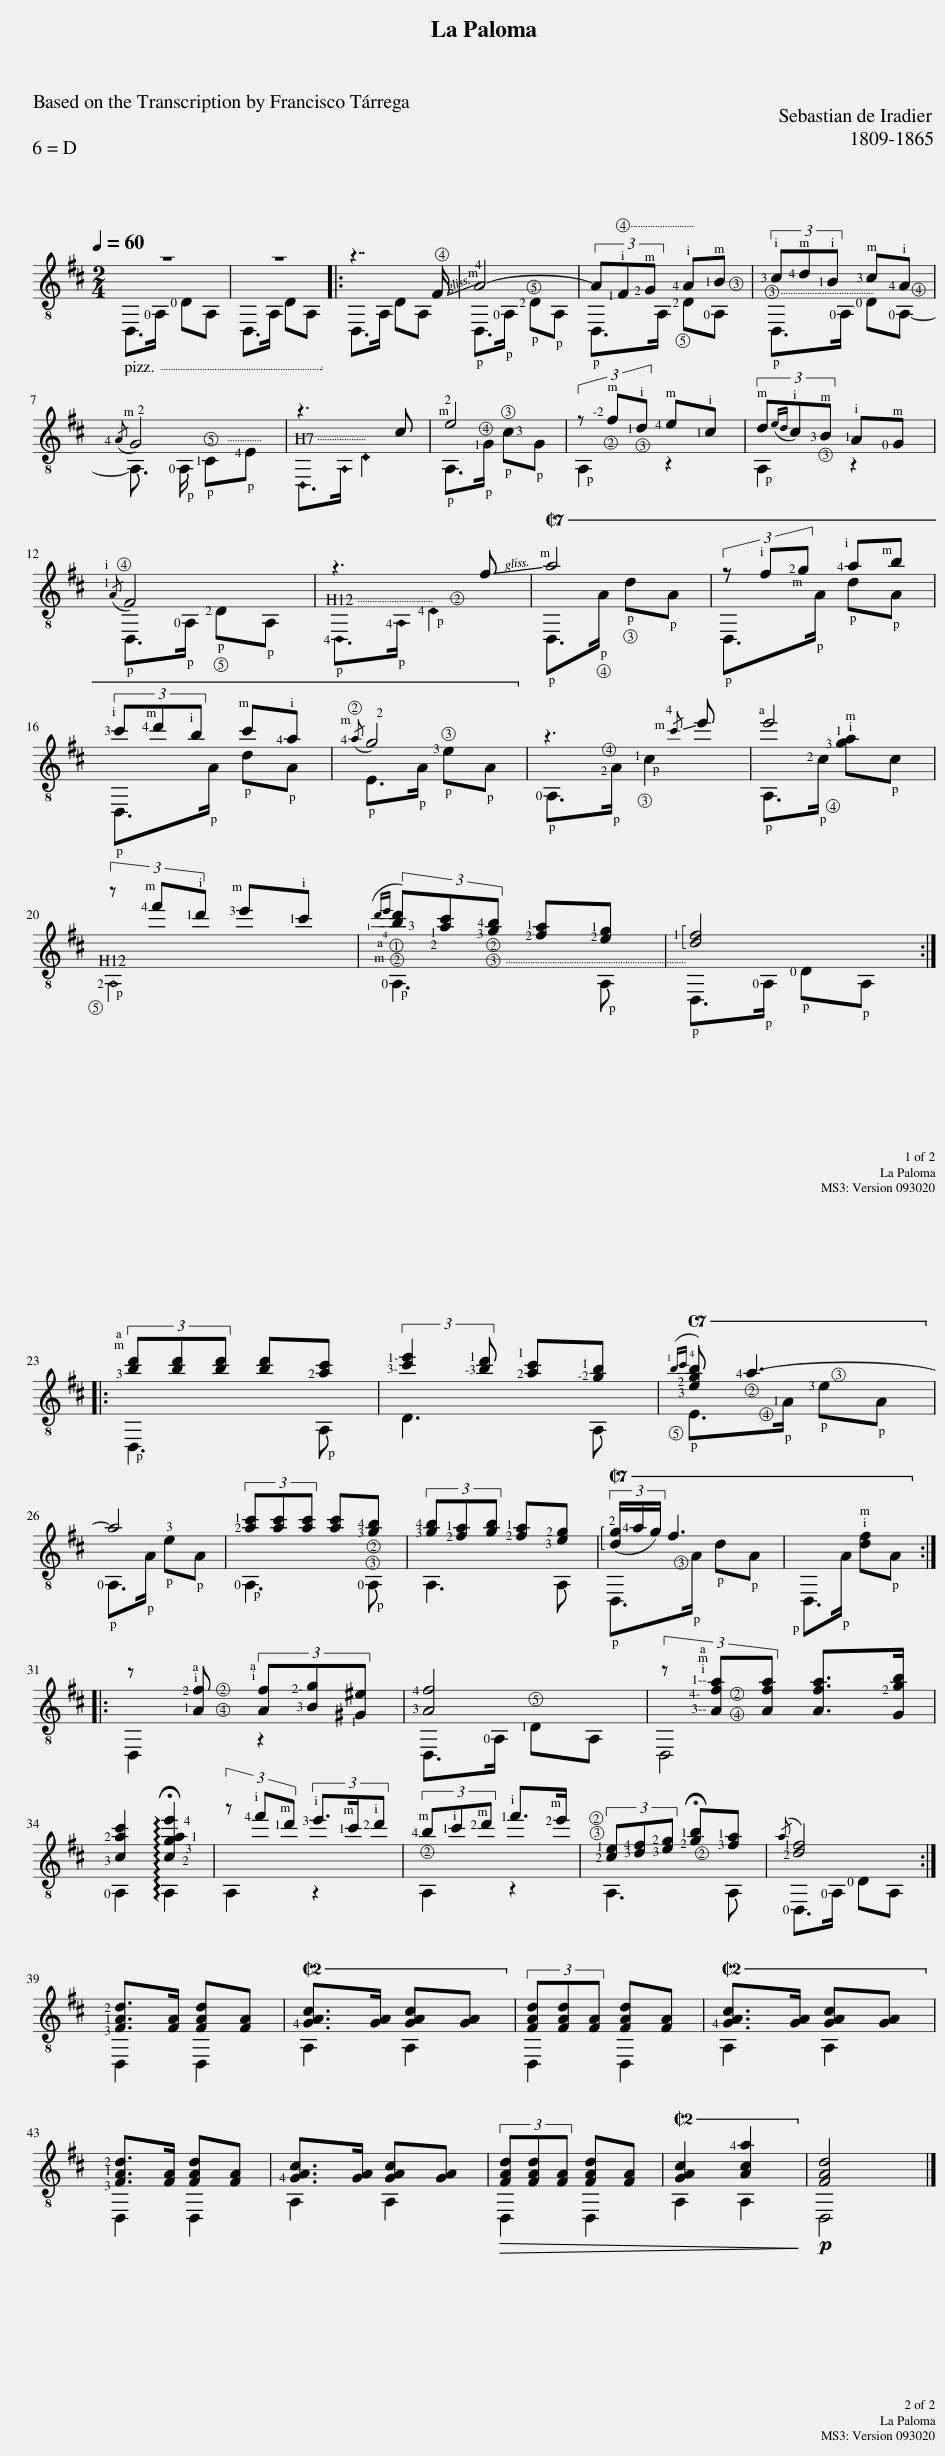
X:1
%%score ( 1 2 )
L:1/8
Q:1/4=60
M:2/4
I:linebreak $
K:D
V:1 treble-8
V:2 treble-8
V:1
 z4 | z4 |: z7/2 !-(!F/ | !-)!!4!A4- | (3A!1!F!2!G !4!A!1!B | %5
 (3!3!c!4!d!1!B !3!c!4!A |${/!4!A} !2!G4 | z3 c | !2!e4 | (3z !-2!f!1!d !4!e!1!c | %10
 (3d{ed}c!3!B !1!A!0!G |${/!1!A} F4 | z3 !-(!f | !-)!a4 | (3z f!2!g !4!ab |$ %15
 (3!3!c'!4!d'b c'!4!a |{/!4!a} !2!g4 | z3!-(!{/!4!c'} !-)!e' | e'4 |$ (3z !4!f'!1!d' !3!e'!1!c' | %20
{!1!d'!4!e'} (3!3![bd']!2!!1![ac']!3!!4![gb] !2!!1![fa]!2!!1![eg] | !1![df]4 ::$ (3!3![bd'][bd'][bd'] [bd']!2![ac'] | (3:2:2!3-!!1-![c'e']2 !-3!!1![bd'] !2!!1![ac']!-2!!1![gb] |{!1!b!4!c'} !3!!2![egb] !4!a3- |$ %25
 a4 | (3!2!!1![ac'][ac'][ac'] [ac']!3!!4![gb] | (3!3!!4![gb]!2!!1![fa][gb] !2!!1![fa]!3!!2![eg] | (3(!2![dg]/!4!a/g/) f3 | x4 ::$ %30
 z !1!!2![Af] (3[Af]!3!!2-![Bg]!1![^G^e] | !3!!4![Af]4 | (3z !3--!!4-!!1--![Afa][Afa] [Afa]>!2![Ggb] |$ !3!!2![cac']2 !arpeggio!!fermata!!2!!3!!1!!4![cgae']2 | (3z !4!f'!1!d' (3!3!e'3/2!1!c'/!2!d' | %35
 (3!4!b!1!c'!2!d' !1!f'>!2!e' | (3!2!!1![ce]!3!!4![df]!3!!2![eg] !fermata!!2!!1![gb]!3!!1![fa] |{/a} !2!!1![df]4 :|$ !3!!1!!2![FAd]>[FA] [FAd][FA] | !4![GAc]>[GA] [GAc][GA] | %40
 (3[FAd][FAd][FA] [FAd][FA] | !4![GAc]>[GA] [GAc][GA] |$ !3!!1!!2![FAd]>[FA] [FAd][FA] | !4![GAc]>[GA] [GAc][GA] |!>(! (3[FAd][FAd][FA] [FAd][FA] | %45
 [GAc]2 !4![Aca]2!>)! |!p! [FAd]4 |] %47
V:2
 D,>!0!A, !0!DA, | D,>A, DA, |: D,>A, DA, | D,>!0!A, !2!DA, | D,>A, !2!D!0!A, | %5
 D,>!0!A, !0!D!0!A,- |$ A,3/2 !0!A,/ !1!C!4!E | D,>A, D2 | A,>!1!G !3!cG | A,2 z2 | %10
 A,2 z2 |$ D,>!0!A, !2!DA, | !4!D,>!4!A, !4!D2 | D,>A dA | D,>A dA |$ %15
 D,>A dA | E>A !3!eA | !0!A,>!2!A !1!c2 | A,>!2!c !3!!1![ga]c |$ !2!A,4 | %20
 !0!A,3 A, | D,>!0!A, !0!DA, ::$ D,3 A, | D3 A, | E>!1!A !3!eA |$ %25
 !0!A,>A !3!eA | !0!A,3 !0!A, | A,3 A, | D,>A dA | D,>A [df]A ::$ %30
 D,2 z2 | D,>!0!A, !1!DA, | D,4 |$ !0!A,2 !arpeggio!A,2 | A,2 z2 | %35
 A,2 z2 | A,3 A, | !0!D,>!0!A, !0!DA, :|$ D,2 D,2 | A,2 A,2 | %40
 D,2 D,2 | A,2 A,2 |$ D,2 D,2 | A,2 A,2 | D,2 D,2 | %45
 A,2 A,2 | D,4 |] %47
